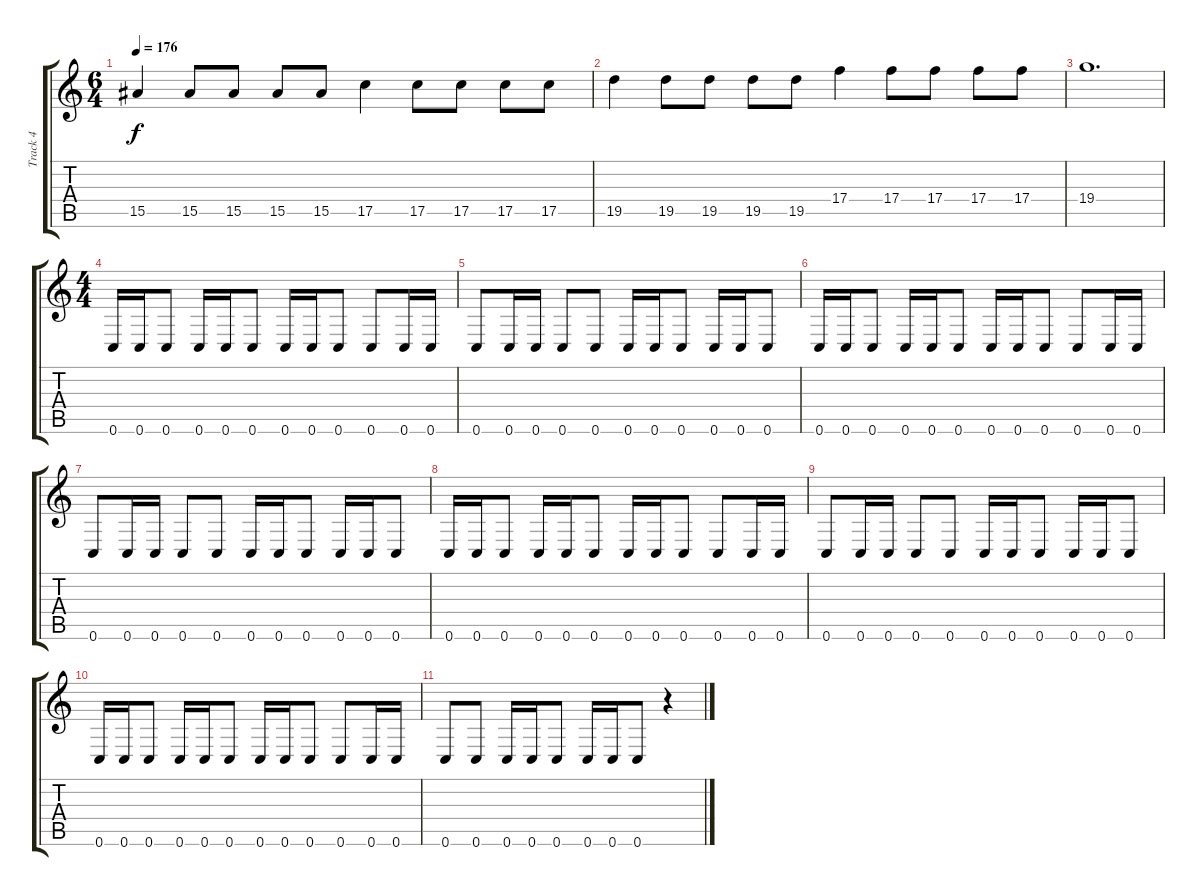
\track ("Track 4" "Track 4") {mute instrument distortionguitar}
\staff {score tabs}
\tuning (D4 A3 F3 C3 G2 C2) {hide}
\ts (6 4)
\tempo 176
\clef g2
\ks c
15.5.4{dy f} 15.5.8 15.5.8 15.5.8 15.5.8 17.5.4 17.5.8 17.5.8 17.5.8 17.5.8 |
19.5.4 19.5.8 19.5.8 19.5.8 19.5.8 17.4.4 17.4.8 17.4.8 17.4.8 17.4.8 |
19.4.1{d} |
\ts (4 4)
0.6.16 0.6.16 0.6.8 0.6.16 0.6.16 0.6.8 0.6.16 0.6.16 0.6.8 0.6.8 0.6.16 0.6.16 |
0.6.8 0.6.16 0.6.16 0.6.8 0.6.8 0.6.16 0.6.16 0.6.8 0.6.16 0.6.16 0.6.8 |
0.6.16 0.6.16 0.6.8 0.6.16 0.6.16 0.6.8 0.6.16 0.6.16 0.6.8 0.6.8 0.6.16 0.6.16 |
0.6.8 0.6.16 0.6.16 0.6.8 0.6.8 0.6.16 0.6.16 0.6.8 0.6.16 0.6.16 0.6.8 |
0.6.16 0.6.16 0.6.8 0.6.16 0.6.16 0.6.8 0.6.16 0.6.16 0.6.8 0.6.8 0.6.16 0.6.16 |
0.6.8 0.6.16 0.6.16 0.6.8 0.6.8 0.6.16 0.6.16 0.6.8 0.6.16 0.6.16 0.6.8 |
0.6.16 0.6.16 0.6.8 0.6.16 0.6.16 0.6.8 0.6.16 0.6.16 0.6.8 0.6.8 0.6.16 0.6.16 |
0.6.8 0.6.8 0.6.16 0.6.16 0.6.8 0.6.16 0.6.16 0.6.8 r.4
